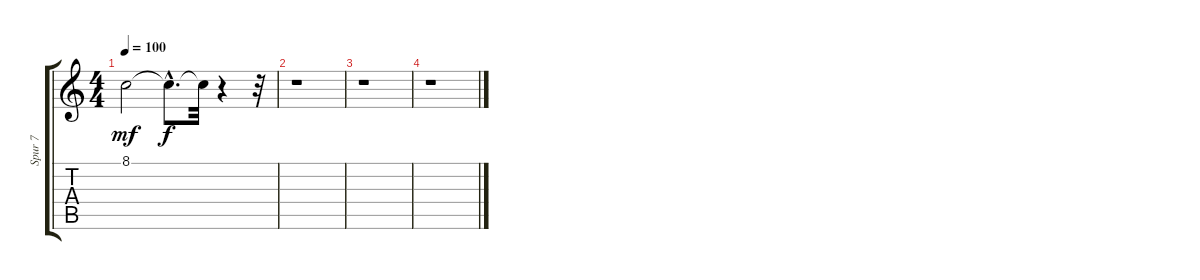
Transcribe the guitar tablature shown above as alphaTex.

\track ("Spur 7" "Spur 7") {instrument panflute}
\staff {score tabs}
\tuning (E4 B3 G3 D3 A2 E2) {hide}
\ts (4 4)
\tempo 100
\clef g2
\ks c
8.1.2{dy mf} 8.1{hac t}.8{d dy f} 8.1{t}.32 r.4 r.32 |
r.1 |
r.1 |
r.1
